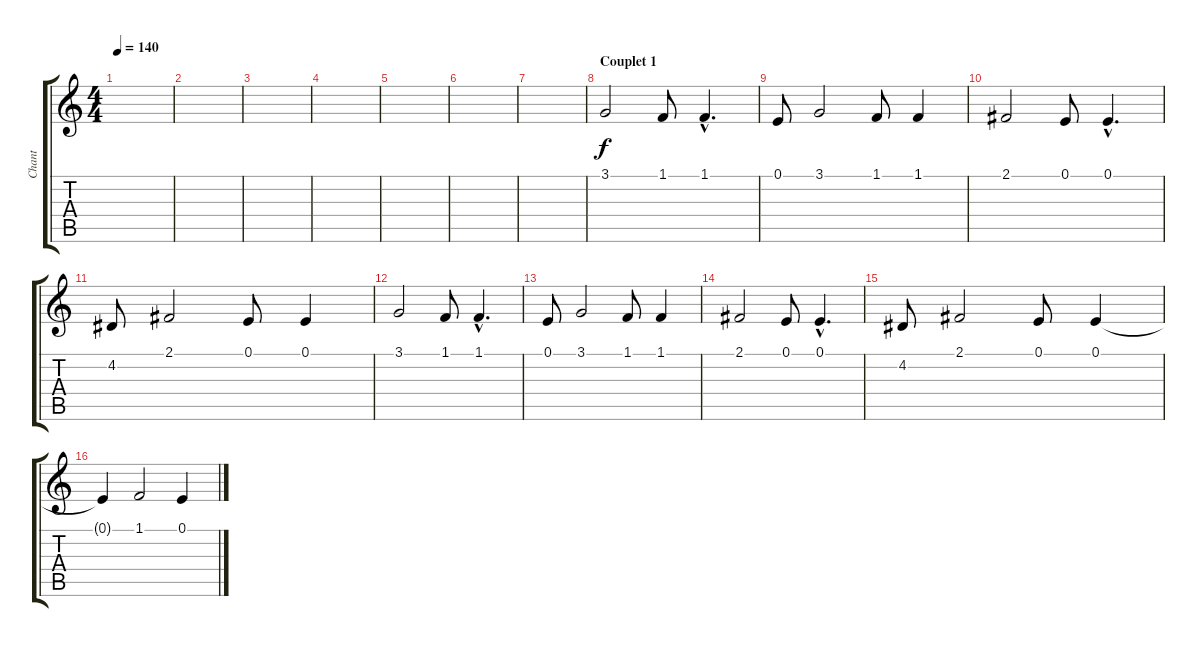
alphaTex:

\track ("Chant" "Chant") {instrument lead8bassandlead}
\staff {score tabs}
\tuning (E4 B3 G3 D3 A2 E2) {hide}
\ts (4 4)
\tempo 140
\clef g2
\ks c
|
|
|
|
|
|
|
\section ("" "Couplet 1")
3.1.2 1.1.8 1.1{hac}.4{d} |
0.1.8 3.1.2 1.1.8 1.1.4 |
2.1.2 0.1.8 0.1{hac}.4{d} |
4.2.8 2.1.2 0.1.8 0.1.4 |
3.1.2 1.1.8 1.1{hac}.4{d} |
0.1.8 3.1.2 1.1.8 1.1.4 |
2.1.2 0.1.8 0.1{hac}.4{d} |
4.2.8 2.1.2 0.1.8 0.1.4 |
0.1{t}.4 1.1.2 0.1.4
